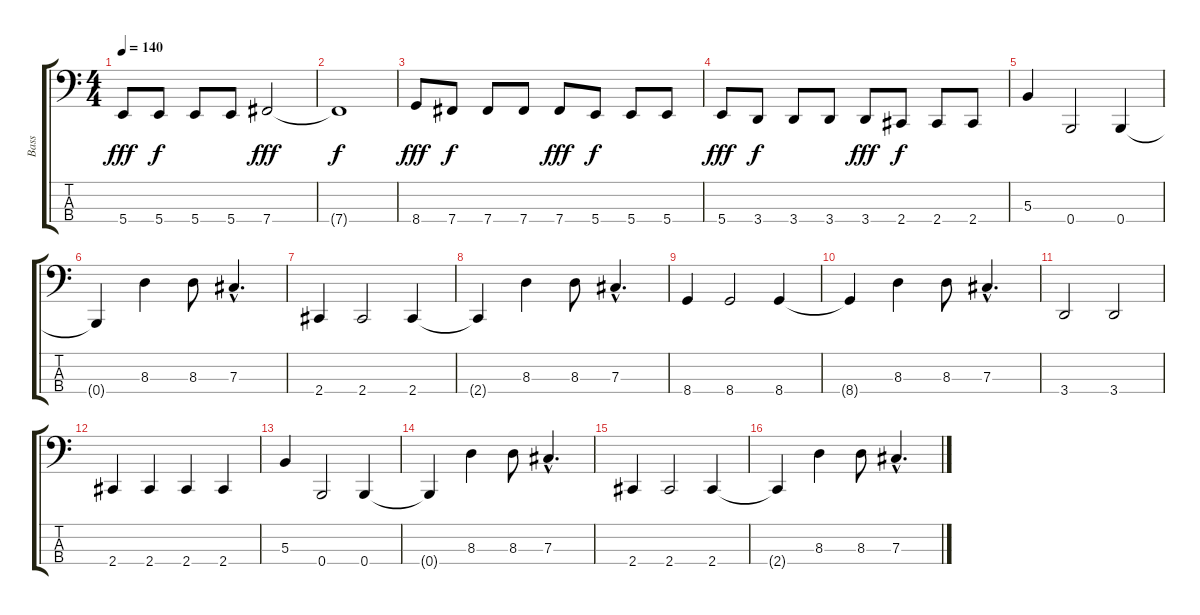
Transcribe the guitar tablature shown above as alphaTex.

\track ("Bass" "Bass") {instrument electricbasspick}
\staff {score tabs}
\tuning (E2 B1 Gb1 B0) {hide}
\ts (4 4)
\tempo 140
\clef f4
\ks c
5.4.8{dy fff} 5.4.8{dy f} 5.4.8 5.4.8 7.4.2{dy fff} |
7.4{t}.1{dy f} |
8.4.8{dy fff} 7.4.8{dy f} 7.4.8 7.4.8 7.4.8{dy fff} 5.4.8{dy f} 5.4.8 5.4.8 |
5.4.8{dy fff} 3.4.8{dy f} 3.4.8 3.4.8 3.4.8{dy fff} 2.4.8{dy f} 2.4.8 2.4.8 |
5.3.4 0.4.2 0.4.4 |
0.4{t}.4 8.3.4 8.3.8 7.3{hac}.4{d} |
2.4.4 2.4.2 2.4.4 |
2.4{t}.4 8.3.4 8.3.8 7.3{hac}.4{d} |
8.4.4 8.4.2 8.4.4 |
8.4{t}.4 8.3.4 8.3.8 7.3{hac}.4{d} |
3.4.2 3.4.2 |
2.4.4 2.4.4 2.4.4 2.4.4 |
5.3.4 0.4.2 0.4.4 |
0.4{t}.4 8.3.4 8.3.8 7.3{hac}.4{d} |
2.4.4 2.4.2 2.4.4 |
2.4{t}.4 8.3.4 8.3.8 7.3{hac}.4{d}
